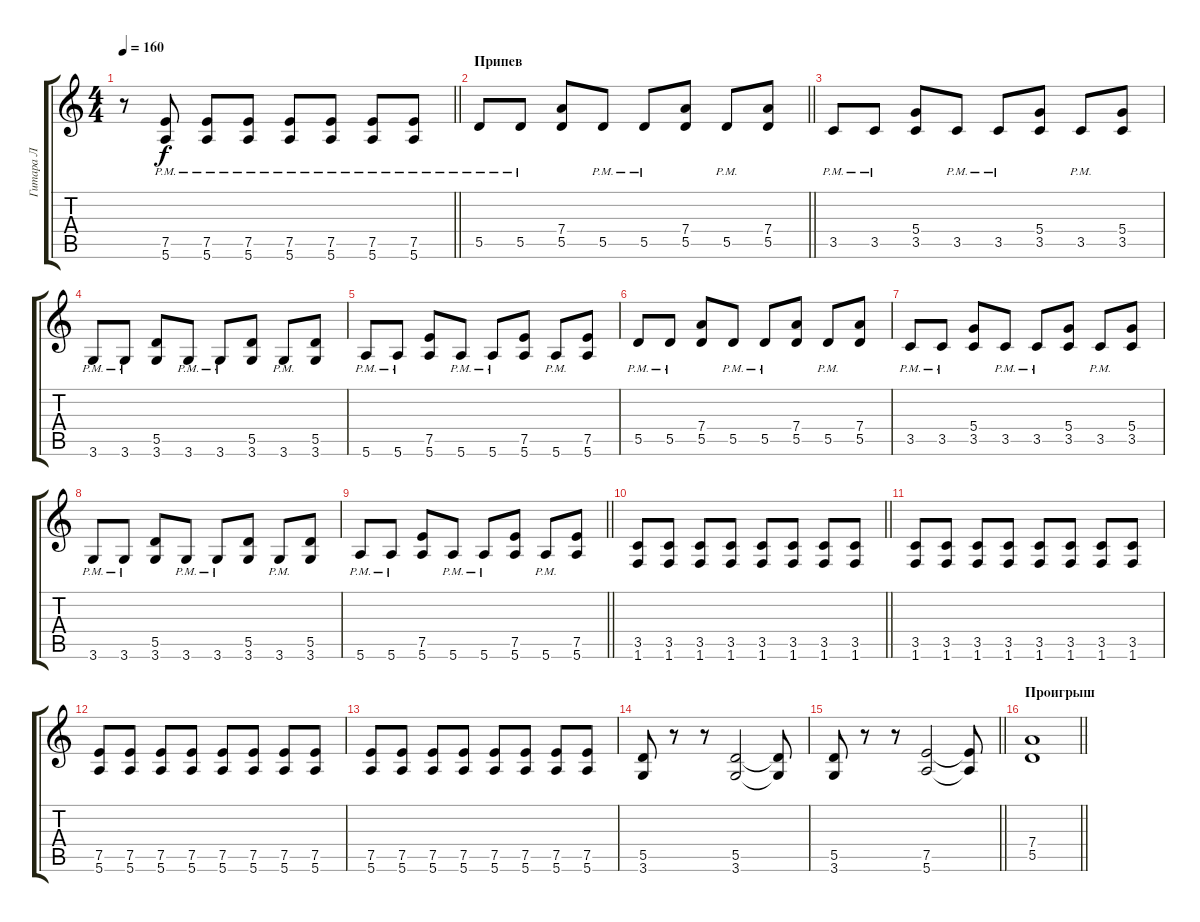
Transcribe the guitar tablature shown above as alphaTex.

\track ("Гитара Л" "Гитара Л") {instrument overdrivenguitar}
\staff {score tabs}
\tuning (E4 B3 G3 D3 A2 E2) {hide}
\ts (4 4)
\tempo 160
\clef g2
\barLineRight lightlight
\ks c
r.8{dy f} (7.5{pm} 5.6{pm}).8 (7.5{pm} 5.6{pm}).8 (7.5{pm} 5.6{pm}).8 (7.5{pm} 5.6{pm}).8 (7.5{pm} 5.6{pm}).8 (7.5{pm} 5.6{pm}).8 (7.5{pm} 5.6{pm}).8 |
\section ("" "Припев")
\barLineRight lightlight
5.5{pm}.8 5.5{pm}.8 (7.4 5.5).8 5.5{pm}.8 5.5{pm}.8 (7.4 5.5).8 5.5{pm}.8 (7.4 5.5).8 |
3.5{pm}.8 3.5{pm}.8 (5.4 3.5).8 3.5{pm}.8 3.5{pm}.8 (5.4 3.5).8 3.5{pm}.8 (5.4 3.5).8 |
3.6{pm}.8 3.6{pm}.8 (5.5 3.6).8 3.6{pm}.8 3.6{pm}.8 (5.5 3.6).8 3.6{pm}.8 (5.5 3.6).8 |
5.6{pm}.8 5.6{pm}.8 (7.5 5.6).8 5.6{pm}.8 5.6{pm}.8 (7.5 5.6).8 5.6{pm}.8 (7.5 5.6).8 |
5.5{pm}.8 5.5{pm}.8 (7.4 5.5).8 5.5{pm}.8 5.5{pm}.8 (7.4 5.5).8 5.5{pm}.8 (7.4 5.5).8 |
3.5{pm}.8 3.5{pm}.8 (5.4 3.5).8 3.5{pm}.8 3.5{pm}.8 (5.4 3.5).8 3.5{pm}.8 (5.4 3.5).8 |
3.6{pm}.8 3.6{pm}.8 (5.5 3.6).8 3.6{pm}.8 3.6{pm}.8 (5.5 3.6).8 3.6{pm}.8 (5.5 3.6).8 |
\barLineRight lightlight
5.6{pm}.8 5.6{pm}.8 (7.5 5.6).8 5.6{pm}.8 5.6{pm}.8 (7.5 5.6).8 5.6{pm}.8 (7.5 5.6).8 |
\section ("" " ")
\barLineRight lightlight
(3.5 1.6).8 (3.5 1.6).8 (3.5 1.6).8 (3.5 1.6).8 (3.5 1.6).8 (3.5 1.6).8 (3.5 1.6).8 (3.5 1.6).8 |
(3.5 1.6).8 (3.5 1.6).8 (3.5 1.6).8 (3.5 1.6).8 (3.5 1.6).8 (3.5 1.6).8 (3.5 1.6).8 (3.5 1.6).8 |
(7.5 5.6).8 (7.5 5.6).8 (7.5 5.6).8 (7.5 5.6).8 (7.5 5.6).8 (7.5 5.6).8 (7.5 5.6).8 (7.5 5.6).8 |
(7.5 5.6).8 (7.5 5.6).8 (7.5 5.6).8 (7.5 5.6).8 (7.5 5.6).8 (7.5 5.6).8 (7.5 5.6).8 (7.5 5.6).8 |
(5.5 3.6).8 r.8 r.8 (5.5 3.6).2 (5.5{t} 3.6{t}).8 |
\barLineRight lightlight
(5.5 3.6).8 r.8 r.8 (7.5 5.6).2 (7.5{t} 5.6{t}).8 |
\section ("" "Проигрыш")
\barLineRight lightlight
(7.4 5.5).1{volume 0}
